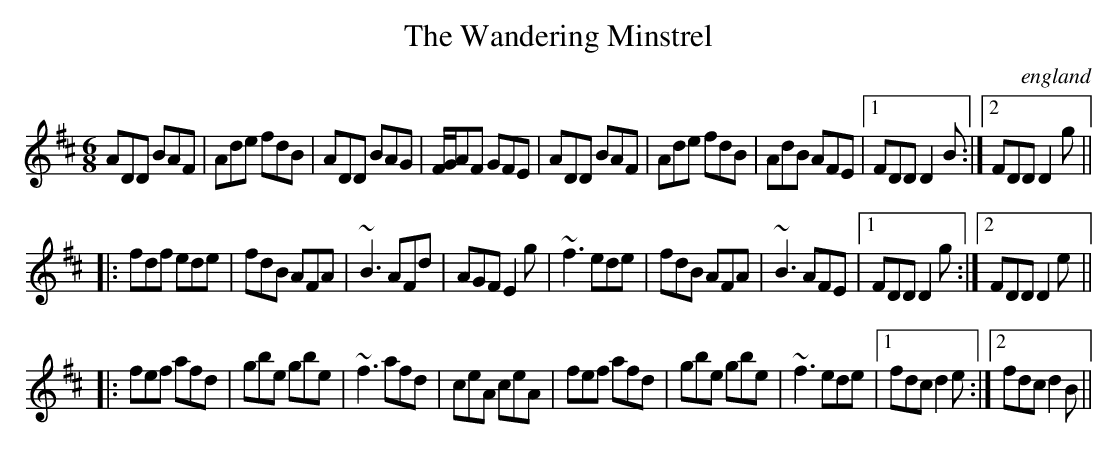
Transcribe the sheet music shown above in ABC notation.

X:1
T:Wandering Minstrel, The
O:england
M:6/8
K:D
ADD BAF|Ade fdB|ADD BAG|F/G/AF GFE|ADD BAF|Ade fdB|AdB AFE|1 FDD D2B:|2 FDD D2g||
|:fdf ede|fdB AFA|~B3 AFd|AGF E2g|~f3 ede|fdB AFA|~B3 AFE|1 FDD D2g:|2 FDD D2e||
|:fef afd|gbe gbe|~f3 afd|ceA ceA|fef afd|gbe gbe|~f3 ede|1 fdc d2e:|2 fdc d2B||
